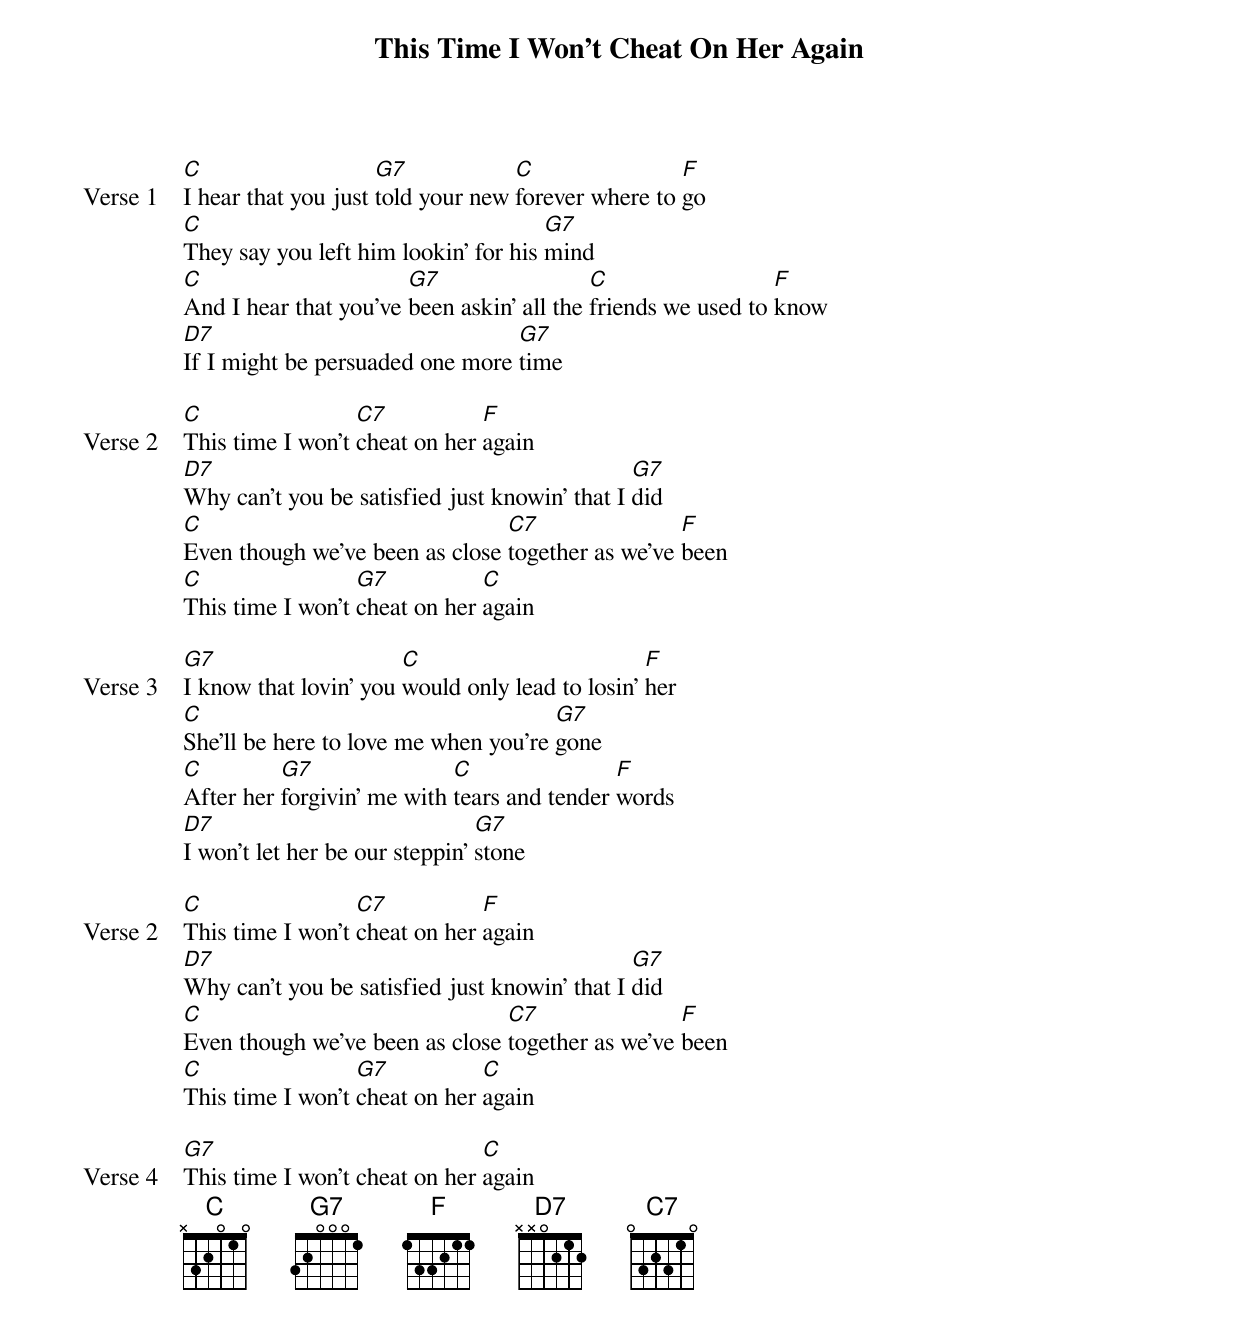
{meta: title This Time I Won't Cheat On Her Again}
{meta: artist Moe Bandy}
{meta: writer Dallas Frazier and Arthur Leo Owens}

{start_of_verse: Verse 1}
[C]I hear that you just [G7]told your new [C]forever where to [F]go
[C]They say you left him lookin' for his [G7]mind
[C]And I hear that you've [G7]been askin' all the [C]friends we used to [F]know
[D7]If I might be persuaded one more [G7]time
{end_of_verse}

{start_of_verse: Verse 2}
[C]This time I won't [C7]cheat on her [F]again
[D7]Why can't you be satisfied just knowin' that I [G7]did
[C]Even though we've been as close [C7]together as we've [F]been
[C]This time I won't [G7]cheat on her [C]again
{end_of_verse}

{start_of_verse: Verse 3}
[G7]I know that lovin' you [C]would only lead to losin' [F]her
[C]She'll be here to love me when you're [G7]gone
[C]After her [G7]forgivin' me with [C]tears and tender [F]words
[D7]I won't let her be our steppin' [G7]stone
{end_of_verse}

{start_of_verse: Verse 2}
[C]This time I won't [C7]cheat on her [F]again
[D7]Why can't you be satisfied just knowin' that I [G7]did
[C]Even though we've been as close [C7]together as we've [F]been
[C]This time I won't [G7]cheat on her [C]again
{end_of_verse}

{start_of_verse: Verse 4}
[G7]This time I won't cheat on her [C]again
{end_of_verse}
